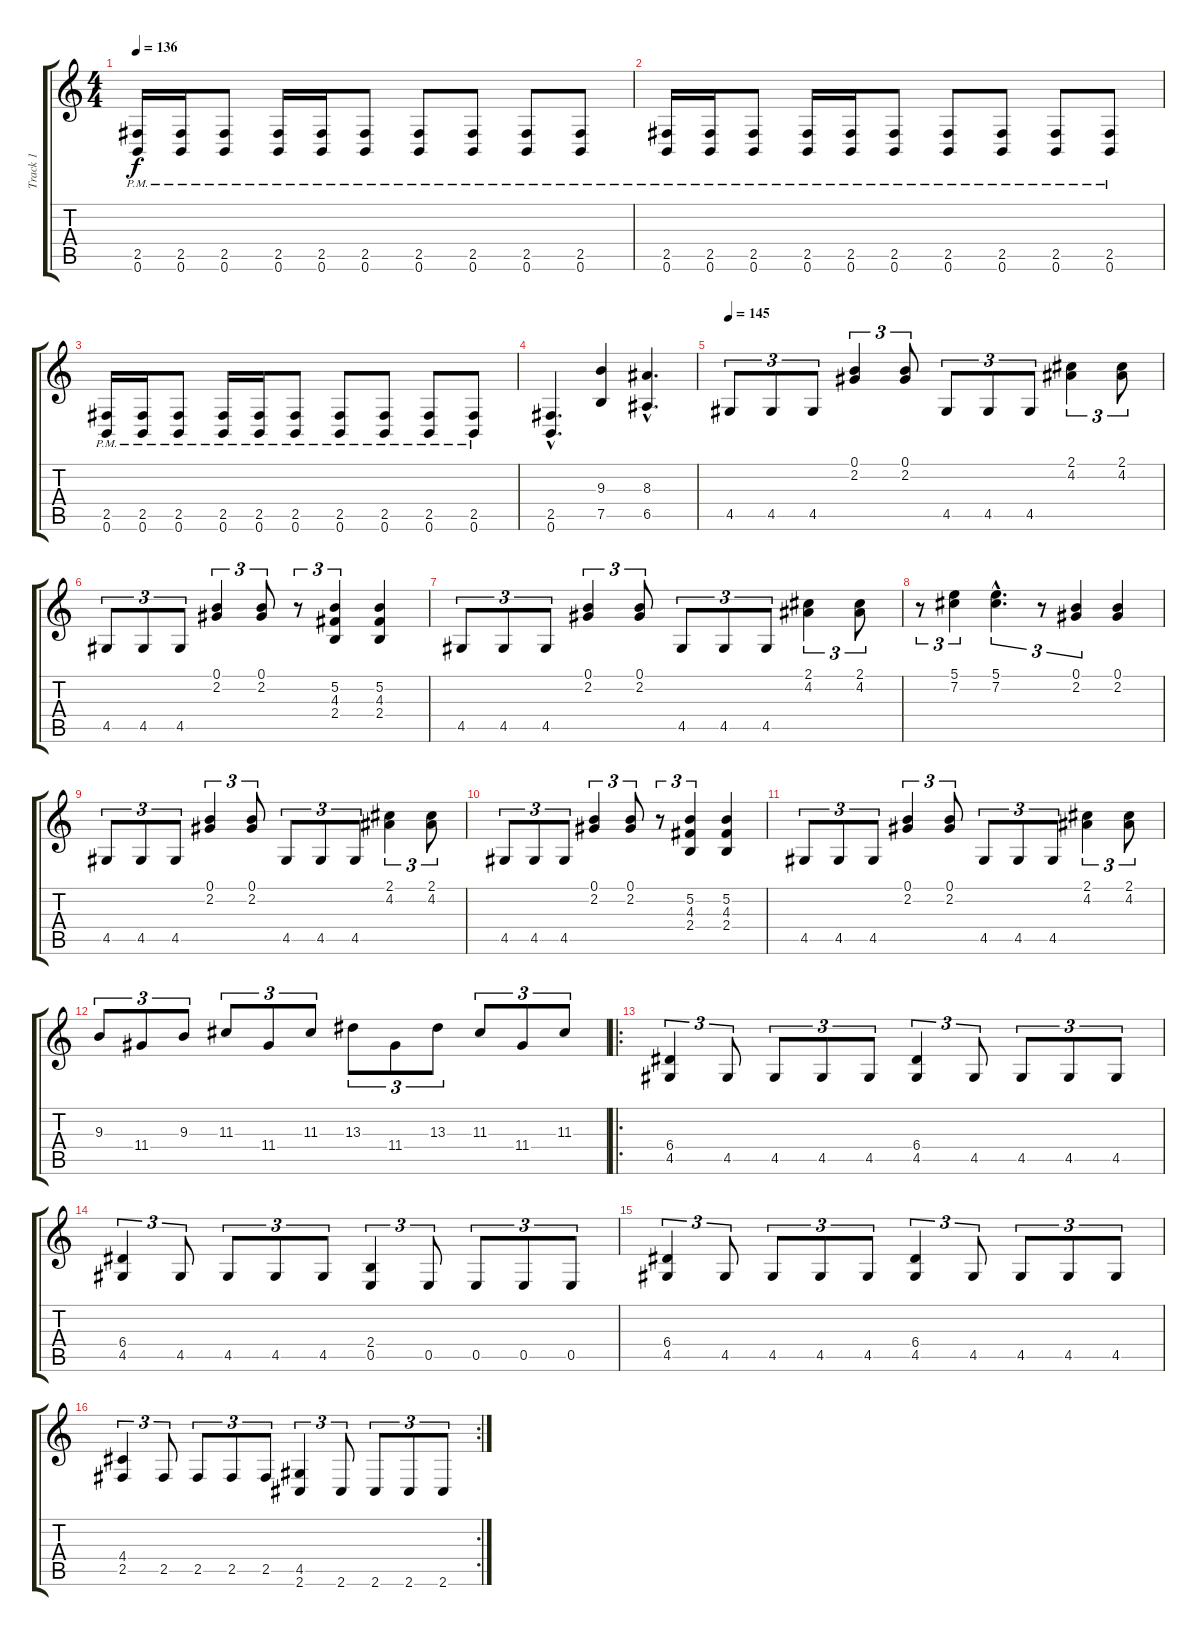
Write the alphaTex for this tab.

\track ("Track 1" "Track 1") {instrument distortionguitar}
\staff {score tabs}
\tuning (B3 Gb3 D3 A2 E2 B1) {hide}
\ts (4 4)
\tempo 136
\clef g2
\ks c
(2.5{pm} 0.6{pm}).16{dy f} (2.5{pm} 0.6{pm}).16 (2.5{pm} 0.6{pm}).8 (2.5{pm} 0.6{pm}).16 (2.5{pm} 0.6{pm}).16 (2.5{pm} 0.6{pm}).8 (2.5{pm} 0.6{pm}).8 (2.5{pm} 0.6{pm}).8 (2.5{pm} 0.6{pm}).8 (2.5{pm} 0.6{pm}).8 |
(2.5{pm} 0.6{pm}).16 (2.5{pm} 0.6{pm}).16 (2.5{pm} 0.6{pm}).8 (2.5{pm} 0.6{pm}).16 (2.5{pm} 0.6{pm}).16 (2.5{pm} 0.6{pm}).8 (2.5{pm} 0.6{pm}).8 (2.5{pm} 0.6{pm}).8 (2.5{pm} 0.6{pm}).8 (2.5{pm} 0.6{pm}).8 |
(2.5{pm} 0.6{pm}).16 (2.5{pm} 0.6{pm}).16 (2.5{pm} 0.6{pm}).8 (2.5{pm} 0.6{pm}).16 (2.5{pm} 0.6{pm}).16 (2.5{pm} 0.6{pm}).8 (2.5{pm} 0.6{pm}).8 (2.5{pm} 0.6{pm}).8 (2.5{pm} 0.6{pm}).8 (2.5{pm} 0.6{pm}).8 |
(2.5{hac} 0.6{hac}).4{d} (9.3 7.5).4 (8.3{hac} 6.5{hac}).4{d} |
\tempo 145
4.5.8{tu (3 2)} 4.5.8{tu (3 2)} 4.5.8{tu (3 2)} (0.1 2.2).4{tu (3 2)} (0.1 2.2).8{tu (3 2)} 4.5.8{tu (3 2)} 4.5.8{tu (3 2)} 4.5.8{tu (3 2)} (2.1 4.2).4{tu (3 2)} (2.1 4.2).8{tu (3 2)} |
4.5.8{tu (3 2)} 4.5.8{tu (3 2)} 4.5.8{tu (3 2)} (0.1 2.2).4{tu (3 2)} (0.1 2.2).8{tu (3 2)} r.8{tu (3 2)} (5.2 4.3 2.4).4{tu (3 2)} (5.2 4.3 2.4).4 |
4.5.8{tu (3 2)} 4.5.8{tu (3 2)} 4.5.8{tu (3 2)} (0.1 2.2).4{tu (3 2)} (0.1 2.2).8{tu (3 2)} 4.5.8{tu (3 2)} 4.5.8{tu (3 2)} 4.5.8{tu (3 2)} (2.1 4.2).4{tu (3 2)} (2.1 4.2).8{tu (3 2)} |
r.8{tu (3 2)} (5.1 7.2).4{tu (3 2)} (5.1{hac} 7.2{hac}).4{d tu (3 2)} r.8{tu (3 2)} (0.1 2.2).4{tu (3 2)} (0.1 2.2).4 |
4.5.8{tu (3 2)} 4.5.8{tu (3 2)} 4.5.8{tu (3 2)} (0.1 2.2).4{tu (3 2)} (0.1 2.2).8{tu (3 2)} 4.5.8{tu (3 2)} 4.5.8{tu (3 2)} 4.5.8{tu (3 2)} (2.1 4.2).4{tu (3 2)} (2.1 4.2).8{tu (3 2)} |
4.5.8{tu (3 2)} 4.5.8{tu (3 2)} 4.5.8{tu (3 2)} (0.1 2.2).4{tu (3 2)} (0.1 2.2).8{tu (3 2)} r.8{tu (3 2)} (5.2 4.3 2.4).4{tu (3 2)} (5.2 4.3 2.4).4 |
4.5.8{tu (3 2)} 4.5.8{tu (3 2)} 4.5.8{tu (3 2)} (0.1 2.2).4{tu (3 2)} (0.1 2.2).8{tu (3 2)} 4.5.8{tu (3 2)} 4.5.8{tu (3 2)} 4.5.8{tu (3 2)} (2.1 4.2).4{tu (3 2)} (2.1 4.2).8{tu (3 2)} |
9.3.8{tu (3 2)} 11.4.8{tu (3 2)} 9.3.8{tu (3 2)} 11.3.8{tu (3 2)} 11.4.8{tu (3 2)} 11.3.8{tu (3 2)} 13.3.8{tu (3 2)} 11.4.8{tu (3 2)} 13.3.8{tu (3 2)} 11.3.8{tu (3 2)} 11.4.8{tu (3 2)} 11.3.8{tu (3 2)} |
\ro
(6.4 4.5).4{tu (3 2)} 4.5.8{tu (3 2)} 4.5.8{tu (3 2)} 4.5.8{tu (3 2)} 4.5.8{tu (3 2)} (6.4 4.5).4{tu (3 2)} 4.5.8{tu (3 2)} 4.5.8{tu (3 2)} 4.5.8{tu (3 2)} 4.5.8{tu (3 2)} |
(6.4 4.5).4{tu (3 2)} 4.5.8{tu (3 2)} 4.5.8{tu (3 2)} 4.5.8{tu (3 2)} 4.5.8{tu (3 2)} (2.4 0.5).4{tu (3 2)} 0.5.8{tu (3 2)} 0.5.8{tu (3 2)} 0.5.8{tu (3 2)} 0.5.8{tu (3 2)} |
(6.4 4.5).4{tu (3 2)} 4.5.8{tu (3 2)} 4.5.8{tu (3 2)} 4.5.8{tu (3 2)} 4.5.8{tu (3 2)} (6.4 4.5).4{tu (3 2)} 4.5.8{tu (3 2)} 4.5.8{tu (3 2)} 4.5.8{tu (3 2)} 4.5.8{tu (3 2)} |
\rc 2
(4.4 2.5).4{tu (3 2)} 2.5.8{tu (3 2)} 2.5.8{tu (3 2)} 2.5.8{tu (3 2)} 2.5.8{tu (3 2)} (4.5 2.6).4{tu (3 2)} 2.6.8{tu (3 2)} 2.6.8{tu (3 2)} 2.6.8{tu (3 2)} 2.6.8{tu (3 2)}
